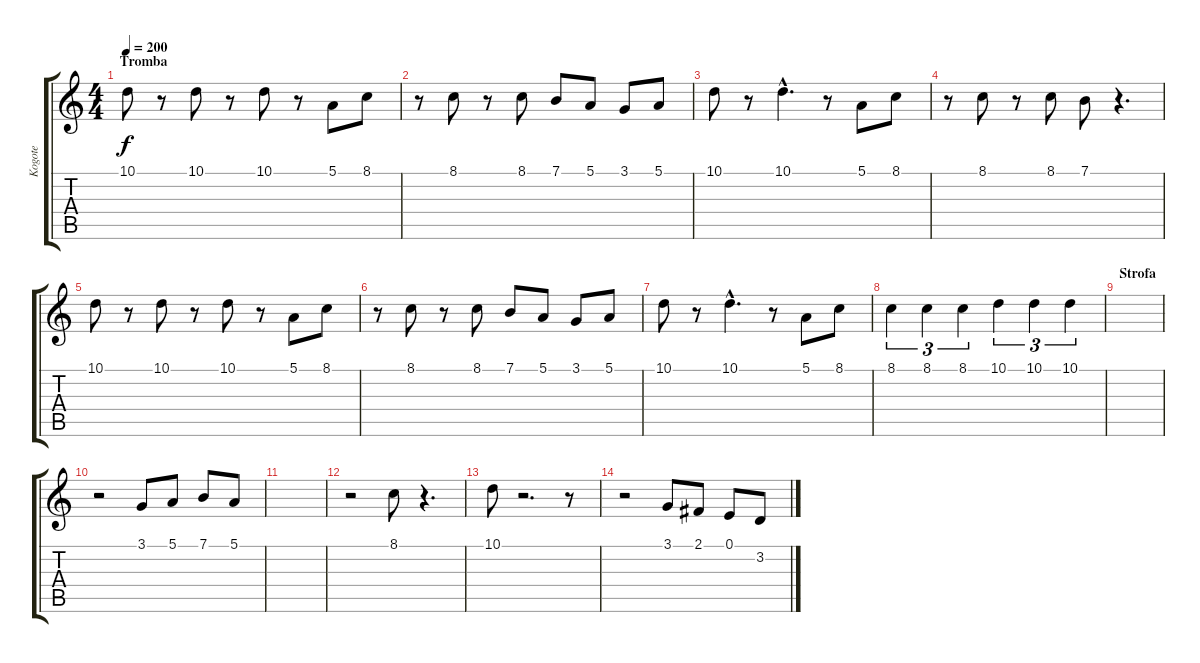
\track ("Kogote" "Kogote") {instrument brasssection}
\staff {score tabs}
\tuning (E4 B3 G3 D3 A2 E2) {hide}
\ts (4 4)
\section ("" "Tromba")
\tempo 200
\clef g2
\ks c
10.1.8{dy f} r.8 10.1.8 r.8 10.1.8 r.8 5.1.8 8.1.8 |
r.8 8.1.8 r.8 8.1.8 7.1.8 5.1.8 3.1.8 5.1.8 |
10.1.8 r.8 10.1{hac}.4{d} r.8 5.1.8 8.1.8 |
r.8 8.1.8 r.8 8.1.8 7.1.8 r.4{d} |
10.1.8 r.8 10.1.8 r.8 10.1.8 r.8 5.1.8 8.1.8 |
r.8 8.1.8 r.8 8.1.8 7.1.8 5.1.8 3.1.8 5.1.8 |
10.1.8 r.8 10.1{hac}.4{d} r.8 5.1.8 8.1.8 |
8.1.4{tu (3 2)} 8.1.4{tu (3 2)} 8.1.4{tu (3 2)} 10.1.4{tu (3 2)} 10.1.4{tu (3 2)} 10.1.4{tu (3 2)} |
\section ("" "Strofa")
|
r.2 3.1.8 5.1.8 7.1.8 5.1.8 |
|
r.2 8.1.8 r.4{d} |
10.1.8 r.2{d} r.8 |
r.2 3.1.8 2.1.8 0.1.8 3.2.8
